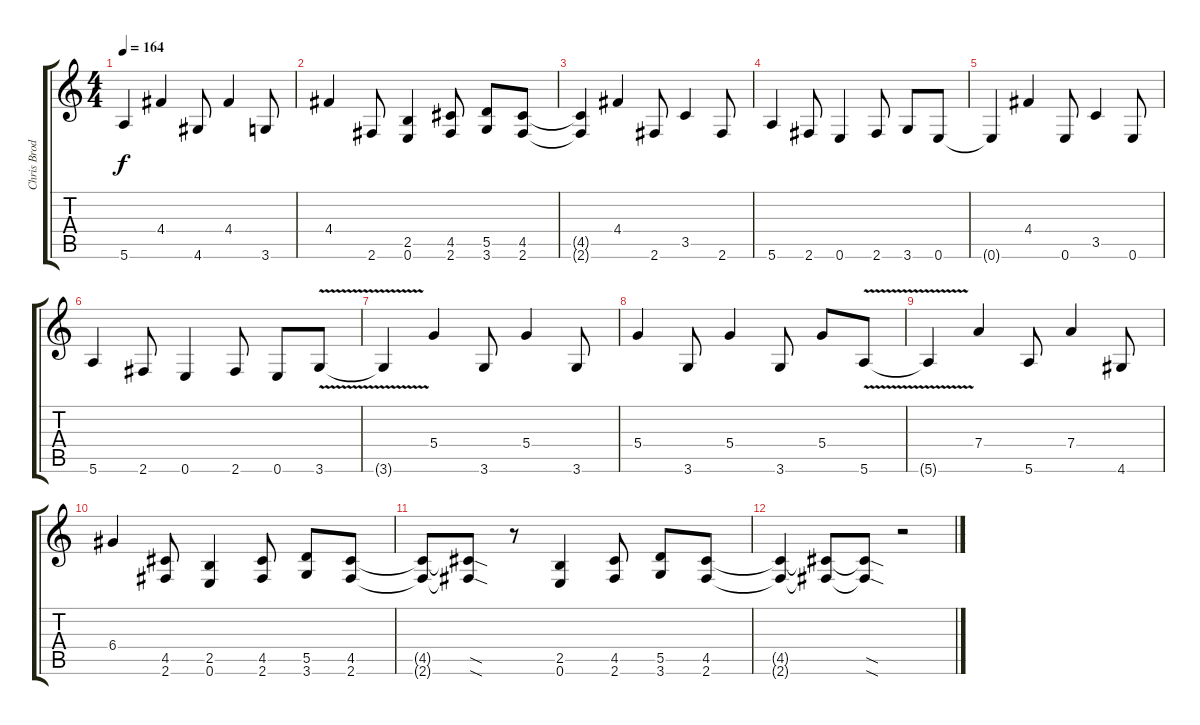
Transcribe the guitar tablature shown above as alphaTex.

\track ("Chris Broderick" "Chris Brod") {instrument distortionguitar}
\staff {score tabs}
\tuning (E4 B3 G3 D3 A2 E2) {hide}
\ts (4 4)
\tempo 164
\clef g2
\ks c
5.6{t}.4{dy f} 4.4.4 4.6.8 4.4.4 3.6.8 |
4.4.4 2.6.8 (2.5 0.6).4 (4.5 2.6).8 (5.5 3.6).8 (4.5 2.6).8 |
(4.5{t} 2.6{t}).4 4.4.4 2.6.8 3.5.4 2.6.8 |
5.6.4 2.6.8 0.6.4 2.6.8 3.6.8 0.6.8 |
0.6{t}.4 4.4.4 0.6.8 3.5.4 0.6.8 |
5.6.4 2.6.8 0.6.4 2.6.8 0.6.8 3.6{v}.8 |
3.6{t}.4 5.4.4 3.6.8 5.4.4 3.6.8 |
5.4.4 3.6.8 5.4.4 3.6.8 5.4.8 5.6{v}.8 |
5.6{t}.4 7.4.4 5.6.8 7.4.4 4.6.8 |
6.4.4 (4.5 2.6).8 (2.5 0.6).4 (4.5 2.6).8 (5.5 3.6).8 (4.5 2.6).8 |
(4.5{t} 2.6{t}).8 (4.5{sod t} 2.6{sod t}).8 r.8 (2.5 0.6).4 (4.5 2.6).8 (5.5 3.6).8 (4.5 2.6).8 |
(4.5{t} 2.6{t}).4 (4.5{t} 2.6{t}).8 (4.5{sod t} 2.6{sod t}).8 r.2
